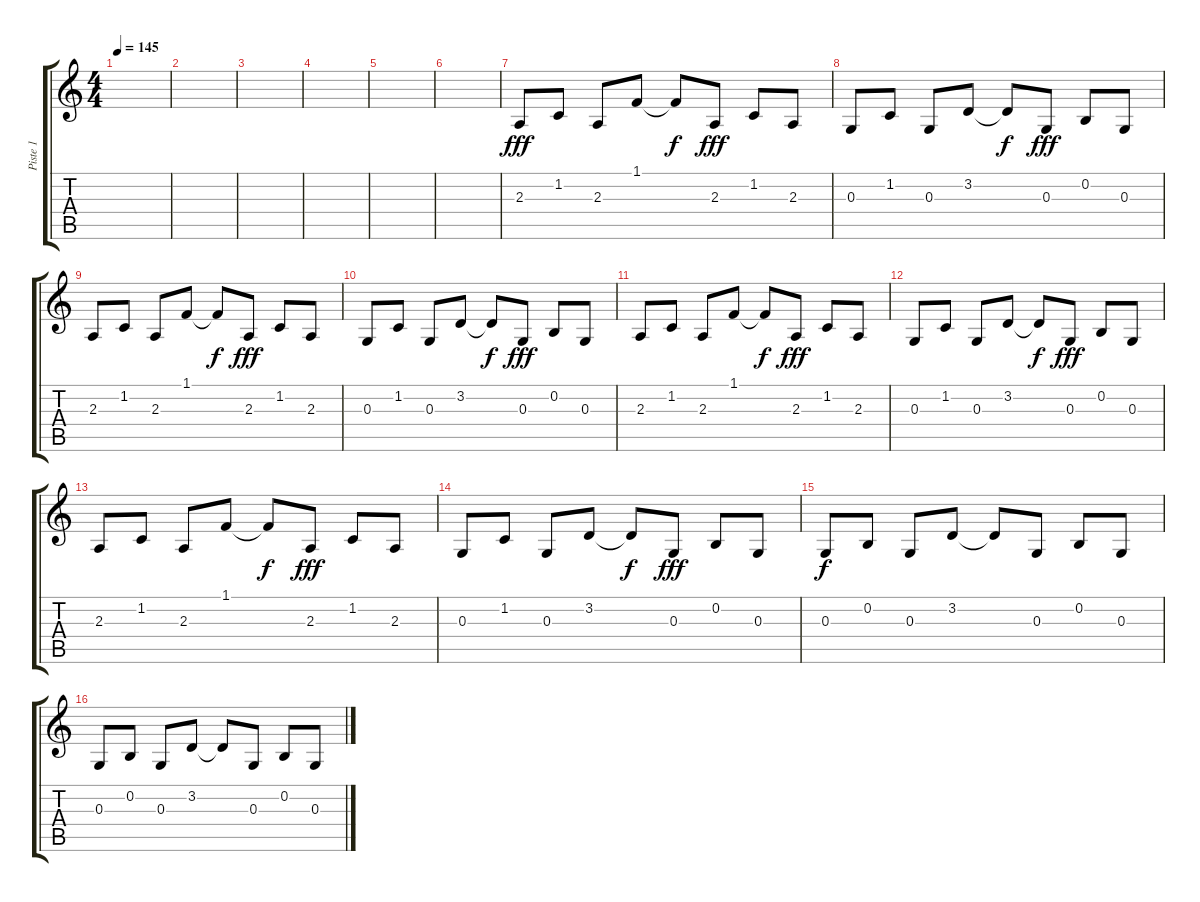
\track ("Piste 1" "Piste 1") {instrument acousticgrandpiano}
\staff {score tabs}
\tuning (E4 B3 G3 D3 A2 E2) {hide}
\ts (4 4)
\tempo 145
\clef g2
\ks c
|
|
|
|
|
|
2.3.8{dy fff} 1.2.8 2.3.8 1.1.8 1.1{t}.8{dy f} 2.3.8{dy fff} 1.2.8 2.3.8 |
0.3.8 1.2.8 0.3.8 3.2.8 3.2{t}.8{dy f} 0.3.8{dy fff} 0.2.8 0.3.8 |
2.3.8 1.2.8 2.3.8 1.1.8 1.1{t}.8{dy f} 2.3.8{dy fff} 1.2.8 2.3.8 |
0.3.8 1.2.8 0.3.8 3.2.8 3.2{t}.8{dy f} 0.3.8{dy fff} 0.2.8 0.3.8 |
2.3.8 1.2.8 2.3.8 1.1.8 1.1{t}.8{dy f} 2.3.8{dy fff} 1.2.8 2.3.8 |
0.3.8 1.2.8 0.3.8 3.2.8 3.2{t}.8{dy f} 0.3.8{dy fff} 0.2.8 0.3.8 |
2.3.8 1.2.8 2.3.8 1.1.8 1.1{t}.8{dy f} 2.3.8{dy fff} 1.2.8 2.3.8 |
0.3.8 1.2.8 0.3.8 3.2.8 3.2{t}.8{dy f} 0.3.8{dy fff} 0.2.8 0.3.8 |
0.3.8{dy f} 0.2.8 0.3.8 3.2.8 3.2{t}.8 0.3.8 0.2.8 0.3.8 |
0.3.8 0.2.8 0.3.8 3.2.8 3.2{t}.8 0.3.8 0.2.8 0.3.8
